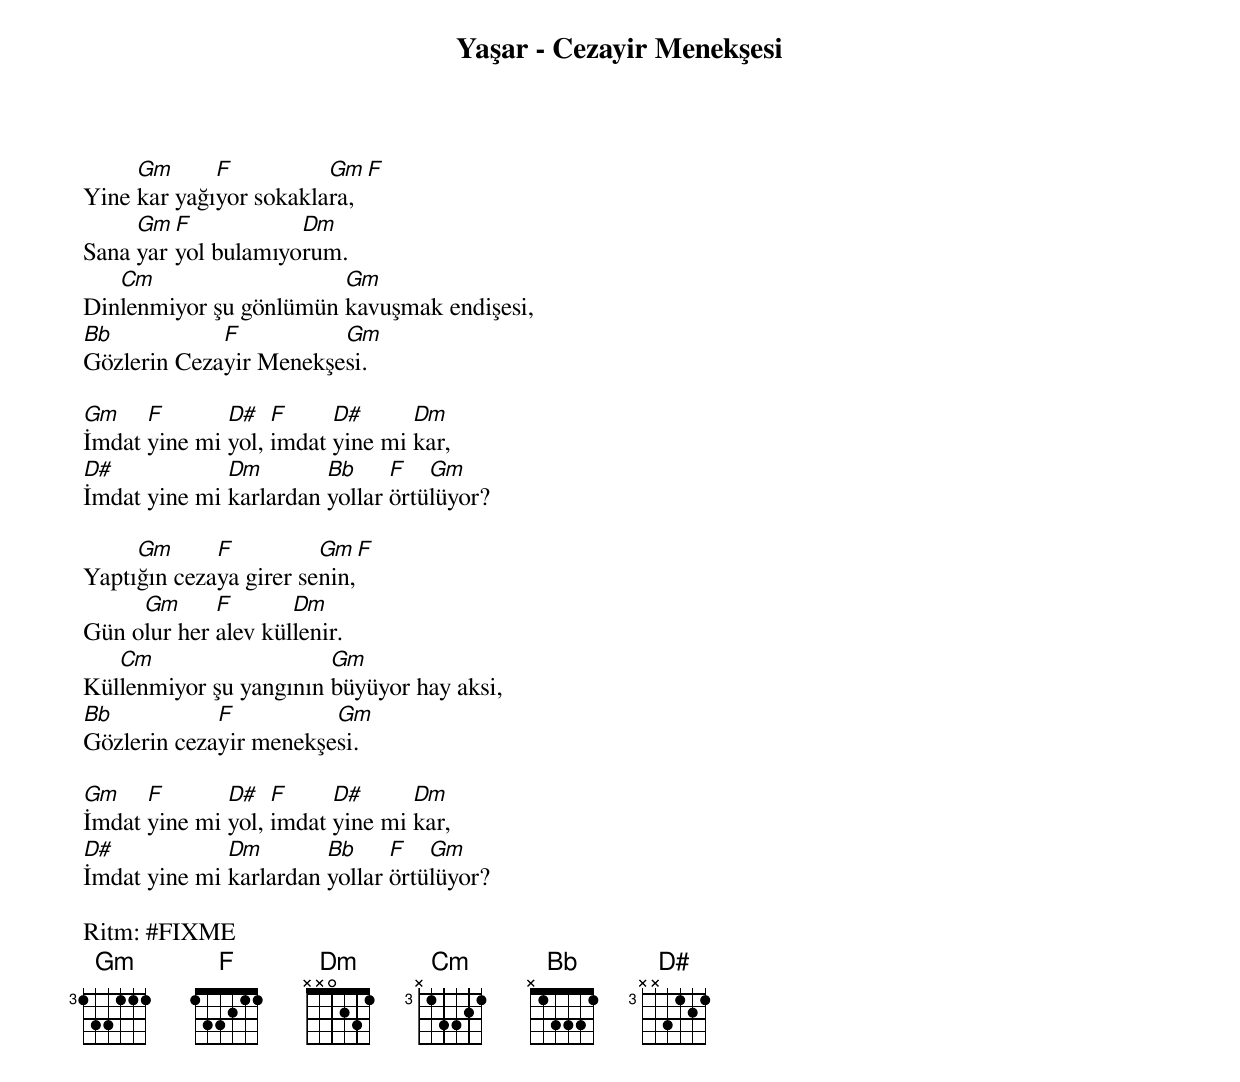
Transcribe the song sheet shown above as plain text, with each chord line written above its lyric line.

Yaşar - Cezayir Menekşesi

     Gm      F          Gm  F
Yine kar yağıyor sokaklara,
     Gm  F           Dm
Sana yar yol bulamıyorum.
   Cm                   Gm
Dinlenmiyor şu gönlümün kavuşmak endişesi,
Bb           F          Gm
Gözlerin Cezayir Menekşesi.

Gm    F       D#   F     D#      Dm
İmdat yine mi yol, imdat yine mi kar,
D#            Dm        Bb     F   Gm
İmdat yine mi karlardan yollar örtülüyor?

     Gm      F          Gm  F
Yaptığın cezaya girer senin,
     Gm      F       Dm
Gün olur her alev küllenir.
   Cm                   Gm
Küllenmiyor şu yangının büyüyor hay aksi,
Bb           F          Gm
Gözlerin cezayir menekşesi.

Gm    F       D#   F     D#      Dm
İmdat yine mi yol, imdat yine mi kar,
D#            Dm        Bb     F   Gm
İmdat yine mi karlardan yollar örtülüyor?

Ritm: #FIXME
